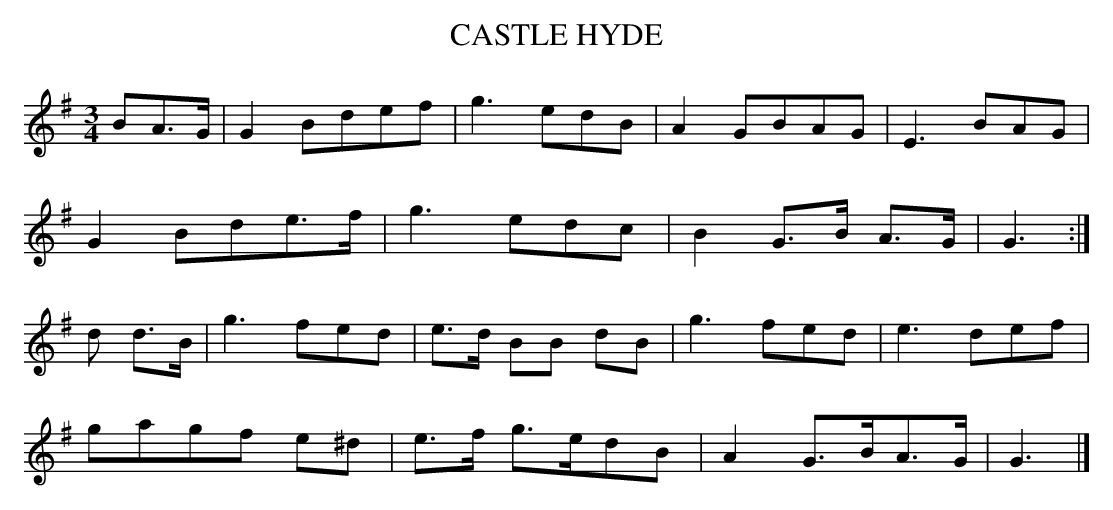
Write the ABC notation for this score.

X:1
T:CASTLE HYDE
Y:"tenderly"
M:3/4
L:1/8
K:G
BA>G|G2 Bdef|g3 edB|A2GBAG|E3BAG|
G2Bde>f|g3edc|B2 G>B A>G|G3:|
d d>B|g3fed|e>d BB dB|g3fed|e3def|
gagf e^d|e>f g>edB|A2G>BA>G|G3|]
